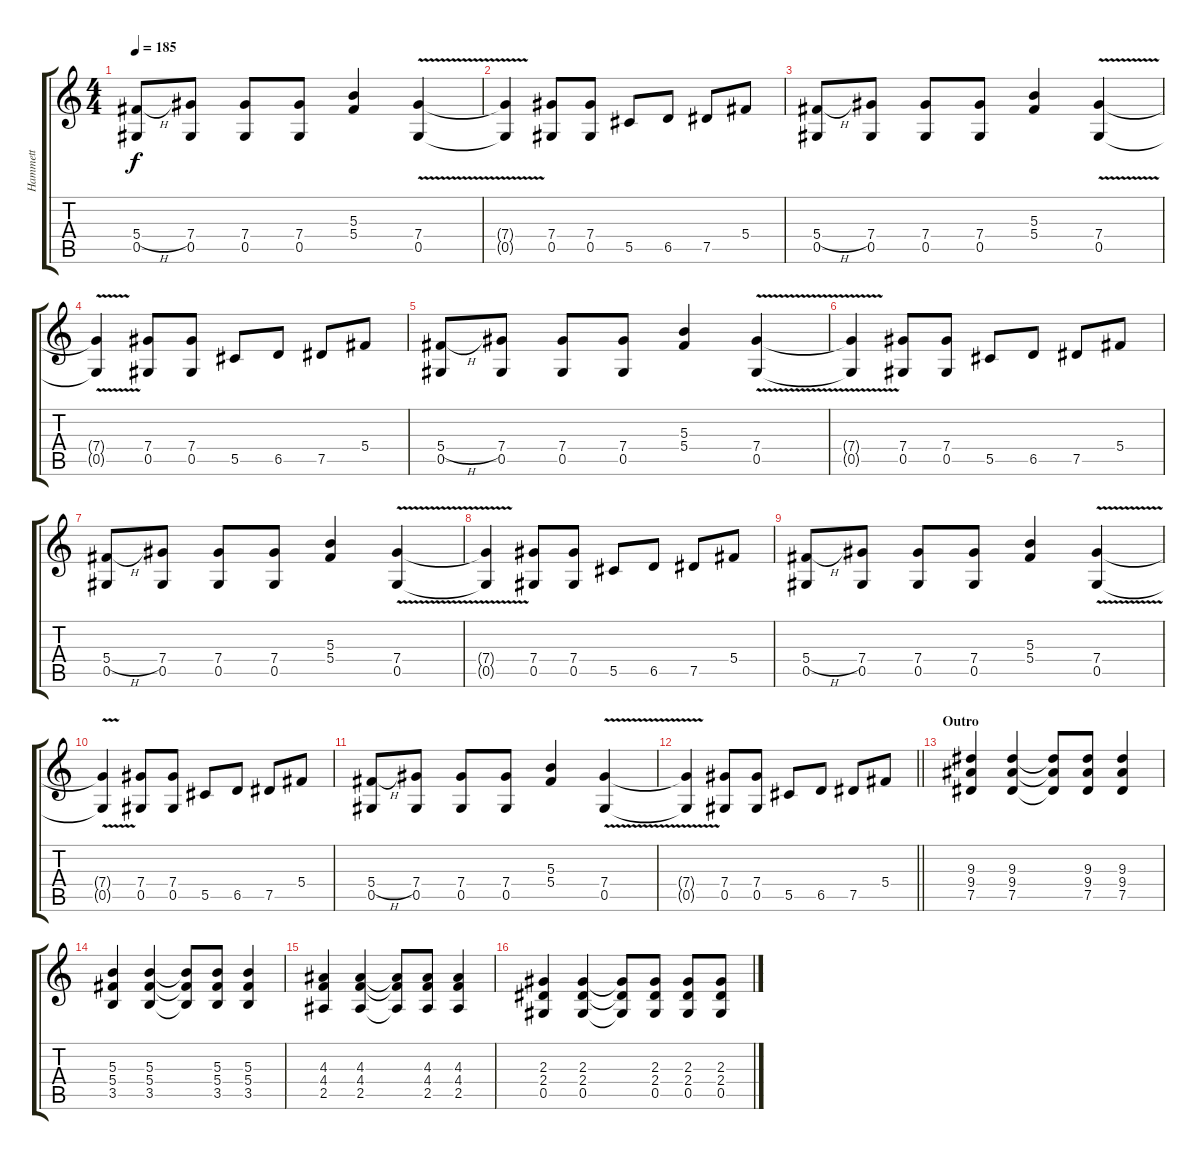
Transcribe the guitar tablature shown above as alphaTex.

\track ("Hammett" "Hammett") {instrument distortionguitar}
\staff {score tabs}
\tuning (Eb4 Bb3 Gb3 Db3 Ab2 Eb2) {hide}
\ts (4 4)
\tempo 185
\clef g2
\ks c
(5.4{h} 0.5).8{dy f} (7.4 0.5).8 (7.4 0.5).8 (7.4 0.5).8 (5.3 5.4).4 (7.4{v} 0.5{v}).4 |
(7.4{t} 0.5{t}).4 (7.4 0.5).8 (7.4 0.5).8 5.5.8 6.5.8 7.5.8 5.4.8 |
(5.4{h} 0.5).8 (7.4 0.5).8 (7.4 0.5).8 (7.4 0.5).8 (5.3 5.4).4 (7.4{v} 0.5{v}).4 |
(7.4{t} 0.5{t}).4 (7.4 0.5).8 (7.4 0.5).8 5.5.8 6.5.8 7.5.8 5.4.8 |
(5.4{h} 0.5).8 (7.4 0.5).8 (7.4 0.5).8 (7.4 0.5).8 (5.3 5.4).4 (7.4{v} 0.5{v}).4 |
(7.4{t} 0.5{t}).4 (7.4 0.5).8 (7.4 0.5).8 5.5.8 6.5.8 7.5.8 5.4.8 |
(5.4{h} 0.5).8 (7.4 0.5).8 (7.4 0.5).8 (7.4 0.5).8 (5.3 5.4).4 (7.4{v} 0.5{v}).4 |
(7.4{t} 0.5{t}).4 (7.4 0.5).8 (7.4 0.5).8 5.5.8 6.5.8 7.5.8 5.4.8 |
(5.4{h} 0.5).8 (7.4 0.5).8 (7.4 0.5).8 (7.4 0.5).8 (5.3 5.4).4 (7.4{v} 0.5{v}).4 |
(7.4{t} 0.5{t}).4 (7.4 0.5).8 (7.4 0.5).8 5.5.8 6.5.8 7.5.8 5.4.8 |
(5.4{h} 0.5).8 (7.4 0.5).8 (7.4 0.5).8 (7.4 0.5).8 (5.3 5.4).4 (7.4{v} 0.5{v}).4 |
\barLineRight lightlight
(7.4{t} 0.5{t}).4 (7.4 0.5).8 (7.4 0.5).8 5.5.8 6.5.8 7.5.8 5.4.8 |
\section ("" "Outro")
(9.3 9.4 7.5).4 (9.3 9.4 7.5).4 (9.3{t} 9.4{t} 7.5{t}).8 (9.3 9.4 7.5).8 (9.3 9.4 7.5).4 |
(5.3 5.4 3.5).4 (5.3 5.4 3.5).4 (5.3{t} 5.4{t} 3.5{t}).8 (5.3 5.4 3.5).8 (5.3 5.4 3.5).4 |
(4.3 4.4 2.5).4 (4.3 4.4 2.5).4 (4.3{t} 4.4{t} 2.5{t}).8 (4.3 4.4 2.5).8 (4.3 4.4 2.5).4 |
(2.3 2.4 0.5).4 (2.3 2.4 0.5).4 (2.3{t} 2.4{t} 0.5{t}).8 (2.3 2.4 0.5).8 (2.3 2.4 0.5).8 (2.3 2.4 0.5).8
